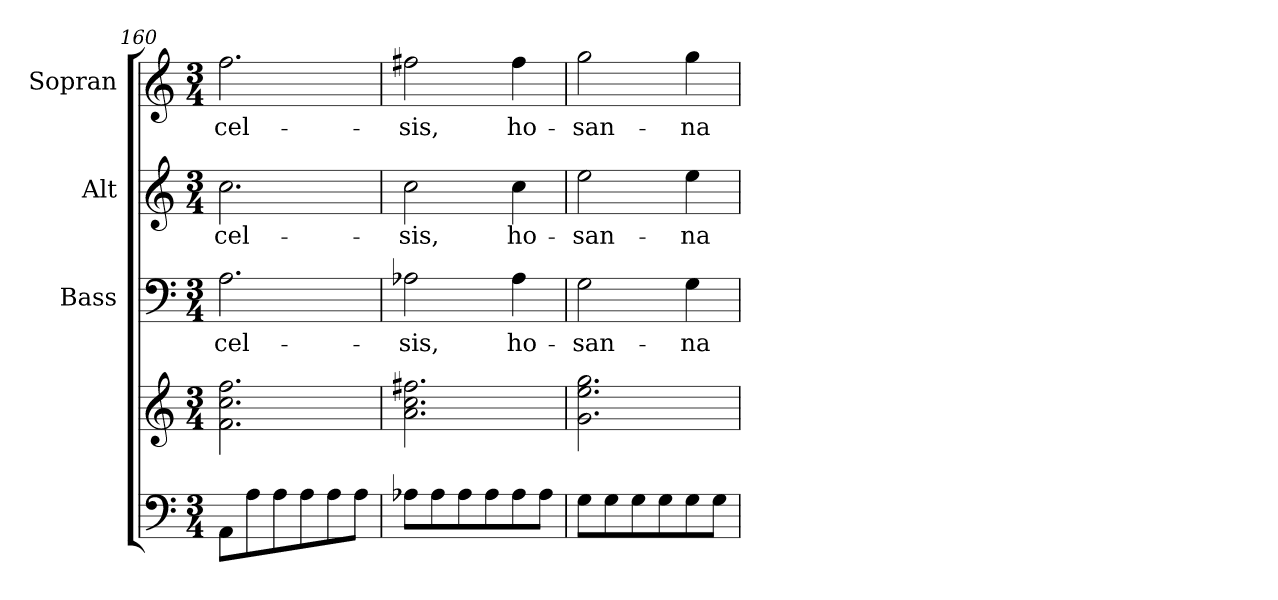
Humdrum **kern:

**kern	**kern	**kern	**text	**kern	**text	**kern	**text
*part4	*part4	*part3	*part3	*part2	*part2	*part1	*part1
*staff5	*staff4	*staff3	*staff3	*staff2	*staff2	*staff1	*staff1
*	*	*I"Bass	*	*I"Alt	*	*I"Sopran	*
*	*	*I'B.	*	*I'A.	*	*I'S.	*
*clefF4	*clefG2	*clefF4	*	*clefG2	*	*clefG2	*
*k[]	*k[]	*k[]	*	*k[]	*	*k[]	*
*C:	*C:	*C:	*	*C:	*	*C:	*
*M3/4	*M3/4	*M3/4	*	*M3/4	*	*M3/4	*
=160	=160	=160	=160	=160	=160	=160	=160
!	!	!	!LO:LY:b	!	!LO:LY:b	!	!LO:LY:b
8AA\L	2.f\ 2.cc\ 2.ff\	2.A\	-cel-	2.cc\	-cel-	2.ff\	-cel-
8A\	.	.	.	.	.	.	.
8A\	.	.	.	.	.	.	.
8A\	.	.	.	.	.	.	.
8A\	.	.	.	.	.	.	.
8A\J	.	.	.	.	.	.	.
!!LO:PB:g=z
=161	=161	=161	=161	=161	=161	=161	=161
!	!	!	!LO:LY:b	!	!LO:LY:b	!	!LO:LY:b
8A-X\L	2.a\ 2.cc\ 2.ff#X\	2A-X\	-sis,	2cc\	-sis,	2ff#X\	-sis,
8A-\	.	.	.	.	.	.	.
8A-\	.	.	.	.	.	.	.
8A-\	.	.	.	.	.	.	.
!	!	!	!LO:LY:b	!	!LO:LY:b	!	!LO:LY:b
8A-\	.	4A-\	ho-	4cc\	ho-	4ff#\	ho-
8A-\J	.	.	.	.	.	.	.
=162	=162	=162	=162	=162	=162	=162	=162
!	!	!	!LO:LY:b	!	!LO:LY:b	!	!LO:LY:b
8G\L	2.g\ 2.ee\ 2.gg\	2G\	-san-	2ee\	-san-	2gg\	-san-
8G\	.	.	.	.	.	.	.
8G\	.	.	.	.	.	.	.
8G\	.	.	.	.	.	.	.
!	!	!	!LO:LY:b	!	!LO:LY:b	!	!LO:LY:b
8G\	.	4G\	-na	4ee\	-na	4gg\	-na
8G\J	.	.	.	.	.	.	.
=	=	=	=	=	=	=	=
*-	*-	*-	*-	*-	*-	*-	*-
